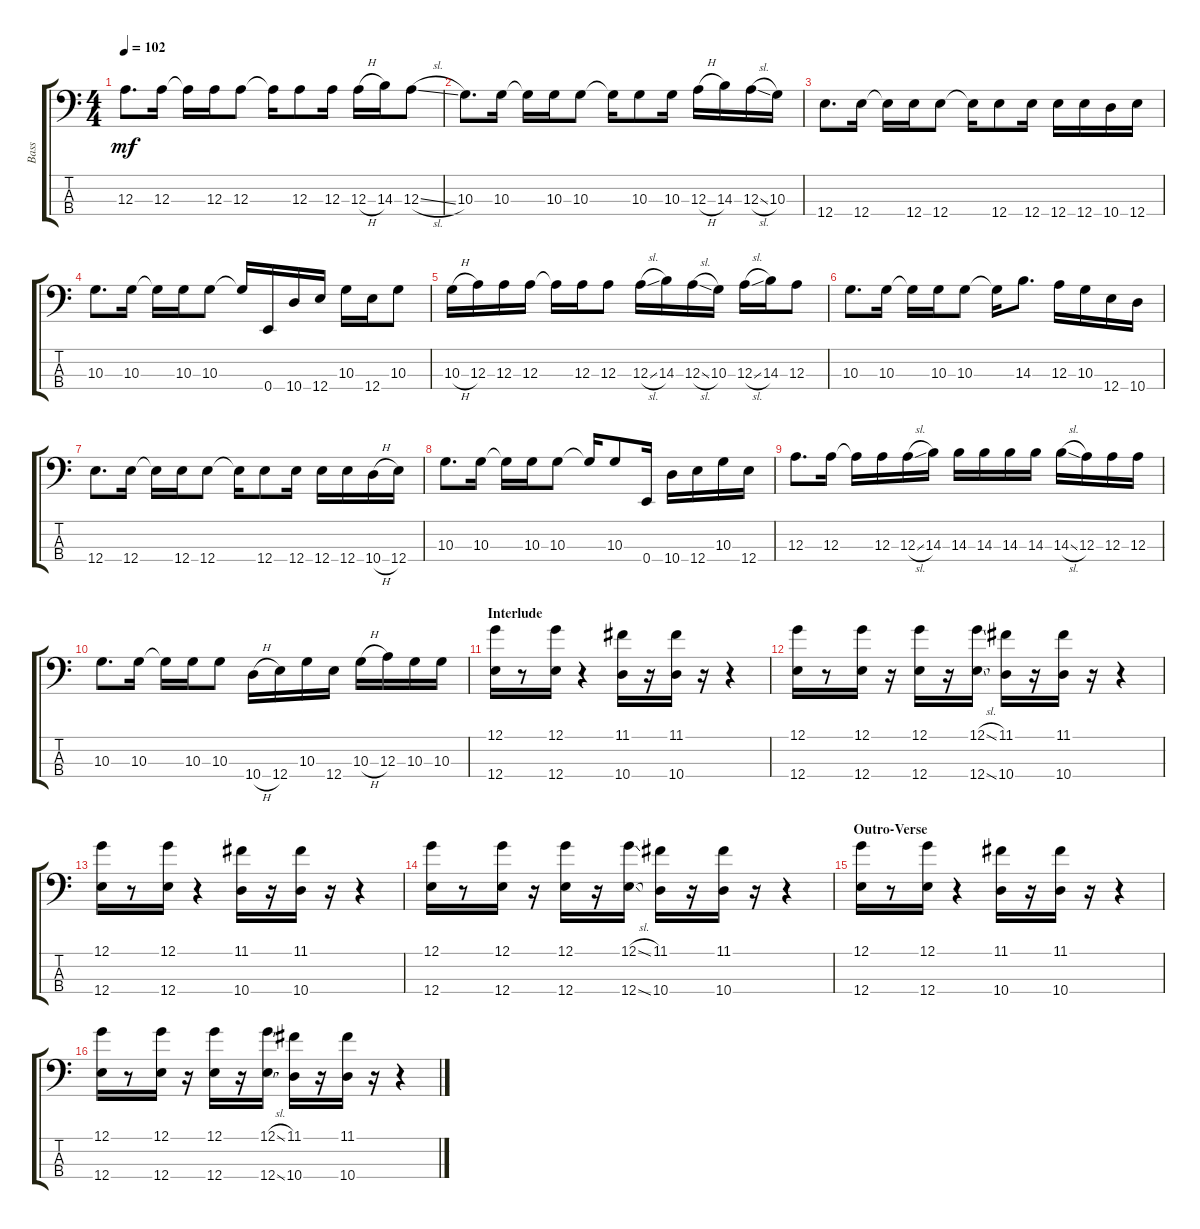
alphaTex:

\track ("Bass" "Bass") {instrument electricbassfinger}
\staff {score tabs}
\tuning (G2 D2 A1 E1) {hide}
\ts (4 4)
\tempo 102
\clef f4
\ks c
12.3.8{d dy mf} 12.3.16 12.3{t}.16 12.3.16 12.3.8 12.3{t}.16 12.3.8 12.3.16 12.3{h}.16 14.3.16 12.3{sl}.8 |
10.3.8{d} 10.3.16 10.3{t}.16 10.3.16 10.3.8 10.3{t}.16 10.3.8 10.3.16 12.3{h}.16 14.3.16 12.3{sl}.16 10.3.16 |
12.4.8{d} 12.4.16 12.4{t}.16 12.4.16 12.4.8 12.4{t}.16 12.4.8 12.4.16 12.4.16 12.4.16 10.4.16 12.4.16 |
10.3.8{d} 10.3.16 10.3{t}.16 10.3.16 10.3.8 10.3{t}.16 0.4.16 10.4.16 12.4.16 10.3.16 12.4.16 10.3.8 |
10.3{h}.16 12.3.16 12.3.16 12.3.16 12.3{t}.16 12.3.16 12.3.8 12.3{sl}.16 14.3.16 12.3{sl}.16 10.3.16 12.3{sl}.16 14.3.16 12.3.8 |
10.3.8{d} 10.3.16 10.3{t}.16 10.3.16 10.3.8 10.3{t}.16 14.3.8{d} 12.3.16 10.3.16 12.4.16 10.4.16 |
12.4.8{d} 12.4.16 12.4{t}.16 12.4.16 12.4.8 12.4{t}.16 12.4.8 12.4.16 12.4.16 12.4.16 10.4{h}.16 12.4.16 |
10.3.8{d} 10.3.16 10.3{t}.16 10.3.16 10.3.8 10.3{t}.16 10.3.8 0.4.16 10.4.16 12.4.16 10.3.16 12.4.16 |
12.3.8{d} 12.3.16 12.3{t}.16 12.3.16 12.3{sl}.16 14.3.16 14.3.16 14.3.16 14.3.16 14.3.16 14.3{sl}.16 12.3.16 12.3.16 12.3.16 |
10.3.8{d} 10.3.16 10.3{t}.16 10.3.16 10.3.8 10.4{h}.16 12.4.16 10.3.16 12.4.16 10.3{h}.16 12.3.16 10.3.16 10.3.16 |
\section ("" "Interlude")
(12.1 12.4).16 r.8 (12.1 12.4).16 r.4 (11.1 10.4).16 r.16 (11.1 10.4).16 r.16 r.4 |
(12.1 12.4).16 r.8 (12.1 12.4).16 r.16 (12.1 12.4).16 r.16 (12.1{sl} 12.4{sl}).16 (11.1 10.4).16 r.16 (11.1 10.4).16 r.16 r.4 |
(12.1 12.4).16 r.8 (12.1 12.4).16 r.4 (11.1 10.4).16 r.16 (11.1 10.4).16 r.16 r.4 |
(12.1 12.4).16 r.8 (12.1 12.4).16 r.16 (12.1 12.4).16 r.16 (12.1{sl} 12.4{sl}).16 (11.1 10.4).16 r.16 (11.1 10.4).16 r.16 r.4 |
\section ("" "Outro-Verse")
(12.1 12.4).16 r.8 (12.1 12.4).16 r.4 (11.1 10.4).16 r.16 (11.1 10.4).16 r.16 r.4 |
(12.1 12.4).16 r.8 (12.1 12.4).16 r.16 (12.1 12.4).16 r.16 (12.1{sl} 12.4{sl}).16 (11.1 10.4).16 r.16 (11.1 10.4).16 r.16 r.4
